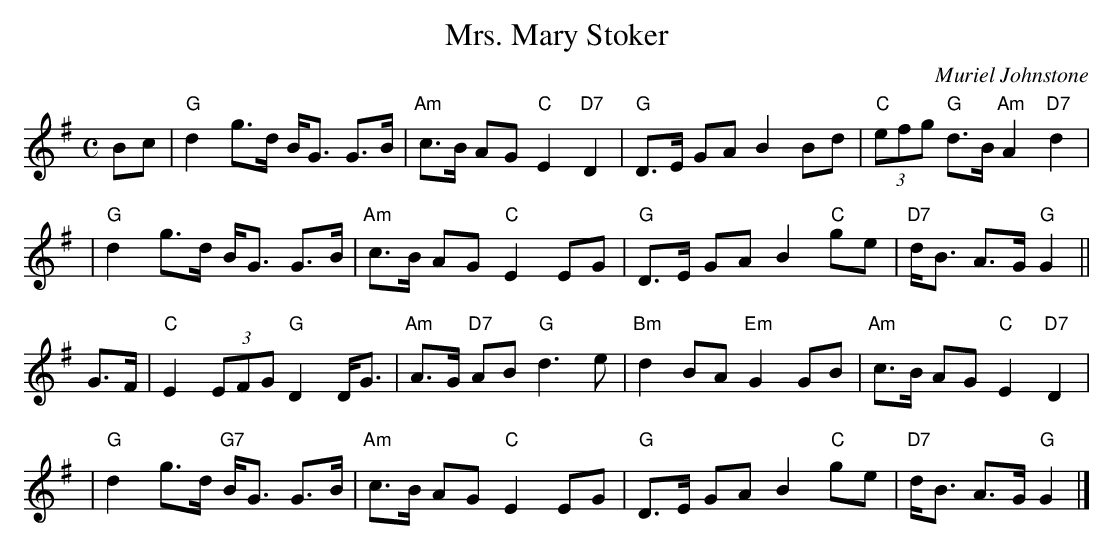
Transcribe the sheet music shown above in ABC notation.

X:1
T: Mrs. Mary Stoker
C: Muriel Johnstone
M: C
L: 1/8
K: G
Bc \
| "G"d2 g>d B<G G>B | "Am"c>B AG "C"E2 "D7"D2 \
| "G"D>E GA B2 Bd | "C"(3efg "G"d>B "Am"A2 "D7"d2 |
| "G"d2 g>d B<G G>B | "Am"c>B AG "C"E2 EG \
| "G"D>E GA B2 "C"ge | "D7"d<B A>G "G"G2 ||
G>F \
| "C"E2 (3EFG "G"D2 D<G | "Am"A>G "D7"AB "G"d3 e \
| "Bm"d2 BA "Em"G2 GB | "Am"c>B AG "C"E2 "D7"D2 |
| "G"d2 g>d "G7"B<G G>B | "Am"c>B AG "C"E2 EG \
| "G"D>E GA B2 "C"ge | "D7"d<B A>G "G"G2 |]
